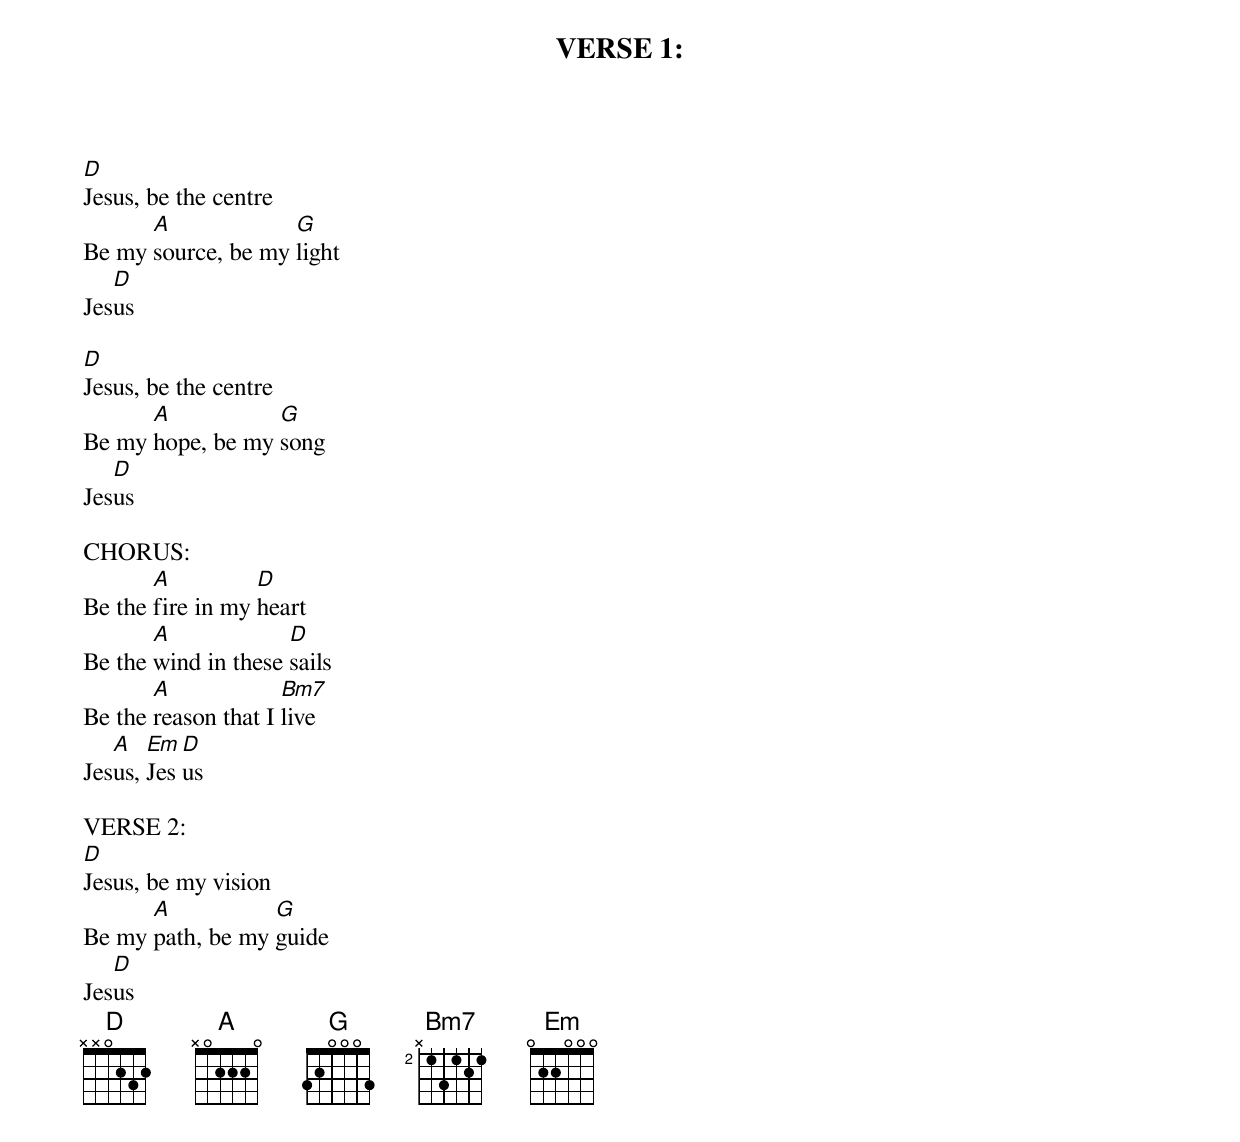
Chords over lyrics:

VERSE 1:
D
Jesus, be the centre
      A             G
Be my source, be my light
   D
Jesus

D
Jesus, be the centre
      A           G
Be my hope, be my song
   D
Jesus

CHORUS:
       A          D
Be the fire in my heart
       A             D
Be the wind in these sails
       A             Bm7
Be the reason that I live
   A   Em D
Jesus, Jesus

VERSE 2:
D
Jesus, be my vision
      A           G
Be my path, be my guide
   D
Jesus
